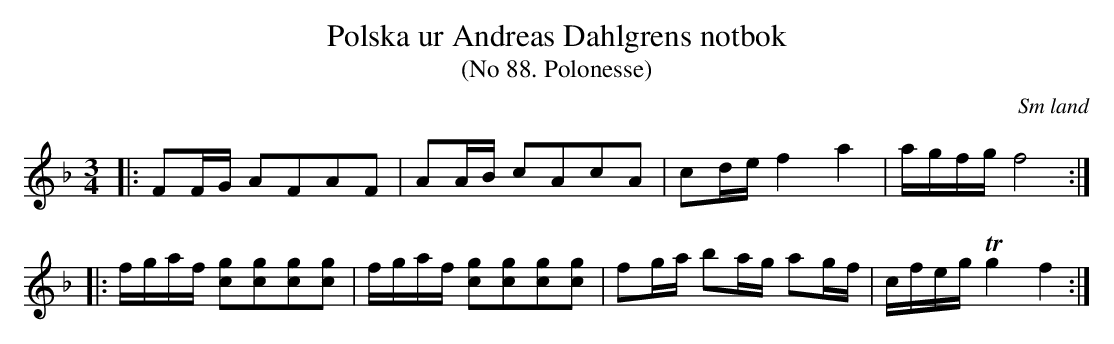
X:1
T:Polska ur Andreas Dahlgrens notbok
T:(No 88. Polonesse)
O:Sm land
K:F
M:3/4
L:8
|: FF/2G/2 AFAF | AA/2B/2 cAcA | cd/2e/2 f2 a2 | a/2g/2f/2g/2 f4 :|
|: f/2g/2a/2f/2 [cg][cg][cg][cg] | f/2g/2a/2f/2 [cg][cg][cg][cg] | fg/2a/2 ba/2g/2 ag/2f/2| c/2f/2e/2g/2 Tg2 f2 :|
